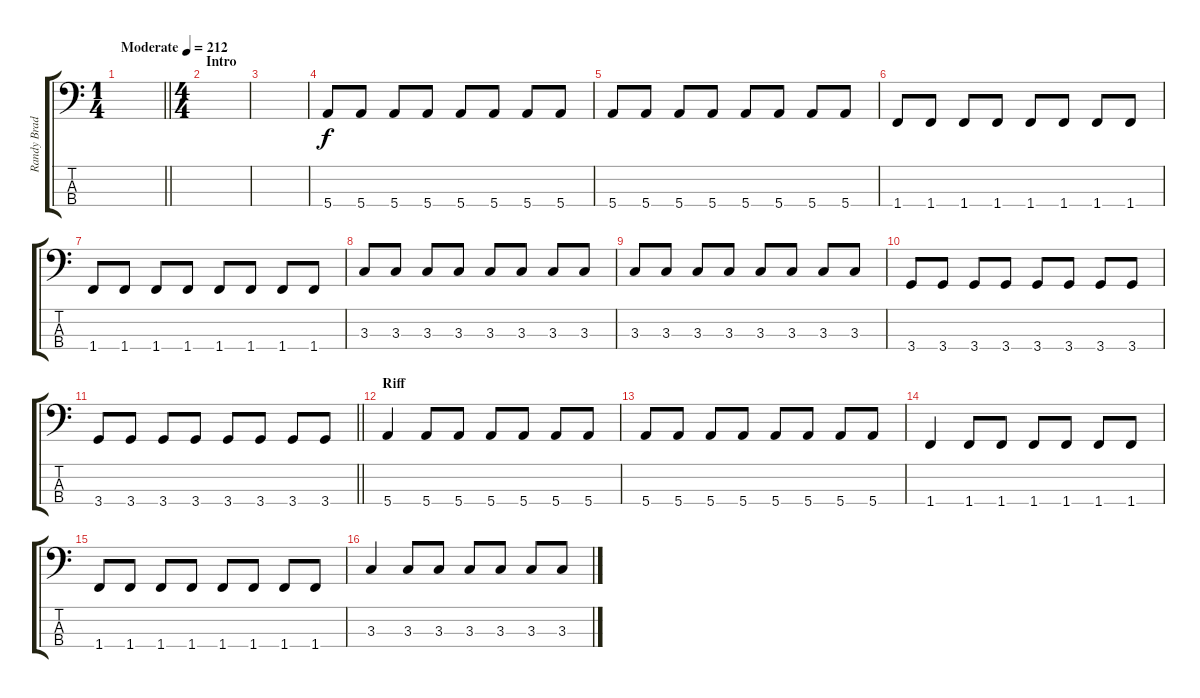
\track ("Randy Bradbury - Bass" "Randy Brad") {instrument electricbasspick}
\staff {score tabs}
\tuning (G2 D2 A1 E1) {hide}
\ts (1 4)
\tempo (212 "Moderate")
\clef f4
\barLineRight lightlight
\ks c
|
\ts (4 4)
\section ("" "Intro")
|
|
5.4.8 5.4.8 5.4.8 5.4.8 5.4.8 5.4.8 5.4.8 5.4.8 |
5.4.8 5.4.8 5.4.8 5.4.8 5.4.8 5.4.8 5.4.8 5.4.8 |
1.4.8 1.4.8 1.4.8 1.4.8 1.4.8 1.4.8 1.4.8 1.4.8 |
1.4.8 1.4.8 1.4.8 1.4.8 1.4.8 1.4.8 1.4.8 1.4.8 |
3.3.8 3.3.8 3.3.8 3.3.8 3.3.8 3.3.8 3.3.8 3.3.8 |
3.3.8 3.3.8 3.3.8 3.3.8 3.3.8 3.3.8 3.3.8 3.3.8 |
3.4.8 3.4.8 3.4.8 3.4.8 3.4.8 3.4.8 3.4.8 3.4.8 |
\barLineRight lightlight
3.4.8 3.4.8 3.4.8 3.4.8 3.4.8 3.4.8 3.4.8 3.4.8 |
\section ("" "Riff")
5.4.4 5.4.8 5.4.8 5.4.8 5.4.8 5.4.8 5.4.8 |
5.4.8 5.4.8 5.4.8 5.4.8 5.4.8 5.4.8 5.4.8 5.4.8 |
1.4.4 1.4.8 1.4.8 1.4.8 1.4.8 1.4.8 1.4.8 |
1.4.8 1.4.8 1.4.8 1.4.8 1.4.8 1.4.8 1.4.8 1.4.8 |
3.3.4 3.3.8 3.3.8 3.3.8 3.3.8 3.3.8 3.3.8
